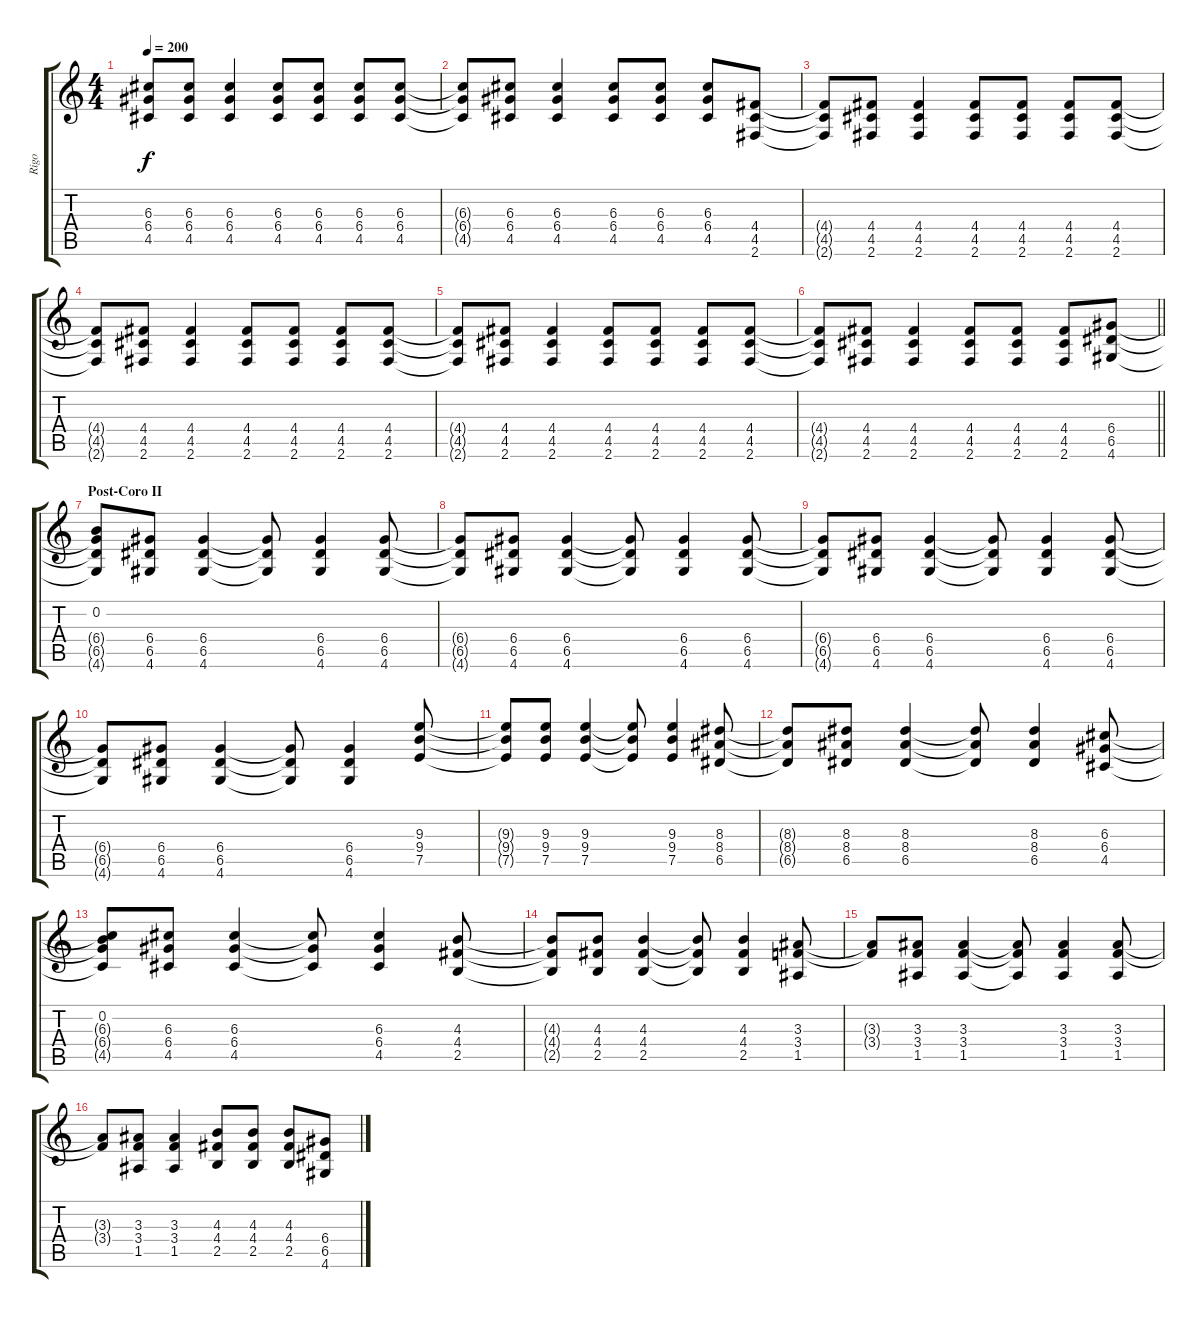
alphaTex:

\track ("Rigo" "Rigo") {instrument overdrivenguitar}
\staff {score tabs}
\tuning (E4 B3 G3 D3 A2 E2) {hide}
\ts (4 4)
\tempo 200
\clef g2
\ks c
(6.3{t} 6.4{t} 4.5{t}).8{dy f} (6.3 6.4 4.5).8 (6.3 6.4 4.5).4 (6.3 6.4 4.5).8 (6.3 6.4 4.5).8 (6.3 6.4 4.5).8 (6.3 6.4 4.5).8 |
(6.3{t} 6.4{t} 4.5{t}).8 (6.3 6.4 4.5).8 (6.3 6.4 4.5).4 (6.3 6.4 4.5).8 (6.3 6.4 4.5).8 (6.3 6.4 4.5).8 (4.4 4.5 2.6).8 |
(4.4{t} 4.5{t} 2.6{t}).8 (4.4 4.5 2.6).8 (4.4 4.5 2.6).4 (4.4 4.5 2.6).8 (4.4 4.5 2.6).8 (4.4 4.5 2.6).8 (4.4 4.5 2.6).8 |
(4.4{t} 4.5{t} 2.6{t}).8 (4.4 4.5 2.6).8 (4.4 4.5 2.6).4 (4.4 4.5 2.6).8 (4.4 4.5 2.6).8 (4.4 4.5 2.6).8 (4.4 4.5 2.6).8 |
(4.4{t} 4.5{t} 2.6{t}).8 (4.4 4.5 2.6).8 (4.4 4.5 2.6).4 (4.4 4.5 2.6).8 (4.4 4.5 2.6).8 (4.4 4.5 2.6).8 (4.4 4.5 2.6).8 |
\barLineRight lightlight
(4.4{t} 4.5{t} 2.6{t}).8 (4.4 4.5 2.6).8 (4.4 4.5 2.6).4 (4.4 4.5 2.6).8 (4.4 4.5 2.6).8 (4.4 4.5 2.6).8 (6.4 6.5 4.6).8 |
\section ("" "Post-Coro II")
(0.2 6.4{t} 6.5{t} 4.6{t}).8 (6.4 6.5 4.6).8 (6.4 6.5 4.6).4 (6.4{t} 6.5{t} 4.6{t}).8 (6.4 6.5 4.6).4 (6.4 6.5 4.6).8 |
(6.4{t} 6.5{t} 4.6{t}).8 (6.4 6.5 4.6).8 (6.4 6.5 4.6).4 (6.4{t} 6.5{t} 4.6{t}).8 (6.4 6.5 4.6).4 (6.4 6.5 4.6).8 |
(6.4{t} 6.5{t} 4.6{t}).8 (6.4 6.5 4.6).8 (6.4 6.5 4.6).4 (6.4{t} 6.5{t} 4.6{t}).8 (6.4 6.5 4.6).4 (6.4 6.5 4.6).8 |
(6.4{t} 6.5{t} 4.6{t}).8 (6.4 6.5 4.6).8 (6.4 6.5 4.6).4 (6.4{t} 6.5{t} 4.6{t}).8 (6.4 6.5 4.6).4 (9.3 9.4 7.5).8 |
(9.3{t} 9.4{t} 7.5{t}).8 (9.3 9.4 7.5).8 (9.3 9.4 7.5).4 (9.3{t} 9.4{t} 7.5{t}).8 (9.3 9.4 7.5).4 (8.3 8.4 6.5).8 |
(8.3{t} 8.4{t} 6.5{t}).8 (8.3 8.4 6.5).8 (8.3 8.4 6.5).4 (8.3{t} 8.4{t} 6.5{t}).8 (8.3 8.4 6.5).4 (6.3 6.4 4.5).8 |
(0.2 6.3{t} 6.4{t} 4.5{t}).8 (6.3 6.4 4.5).8 (6.3 6.4 4.5).4 (6.3{t} 6.4{t} 4.5{t}).8 (6.3 6.4 4.5).4 (4.3 4.4 2.5).8 |
(4.3{t} 4.4{t} 2.5{t}).8 (4.3 4.4 2.5).8 (4.3 4.4 2.5).4 (4.3{t} 4.4{t} 2.5{t}).8 (4.3 4.4 2.5).4 (3.3 3.4 1.5).8 |
(3.3{t} 3.4{t}).8 (3.3 3.4 1.5).8 (3.3 3.4 1.5).4 (3.3{t} 3.4{t} 1.5{t}).8 (3.3 3.4 1.5).4 (3.3 3.4 1.5).8 |
(3.3{t} 3.4{t}).8 (3.3 3.4 1.5).8 (3.3 3.4 1.5).4 (4.3 4.4 2.5).8 (4.3 4.4 2.5).8 (4.3 4.4 2.5).8 (6.4 6.5 4.6).8
